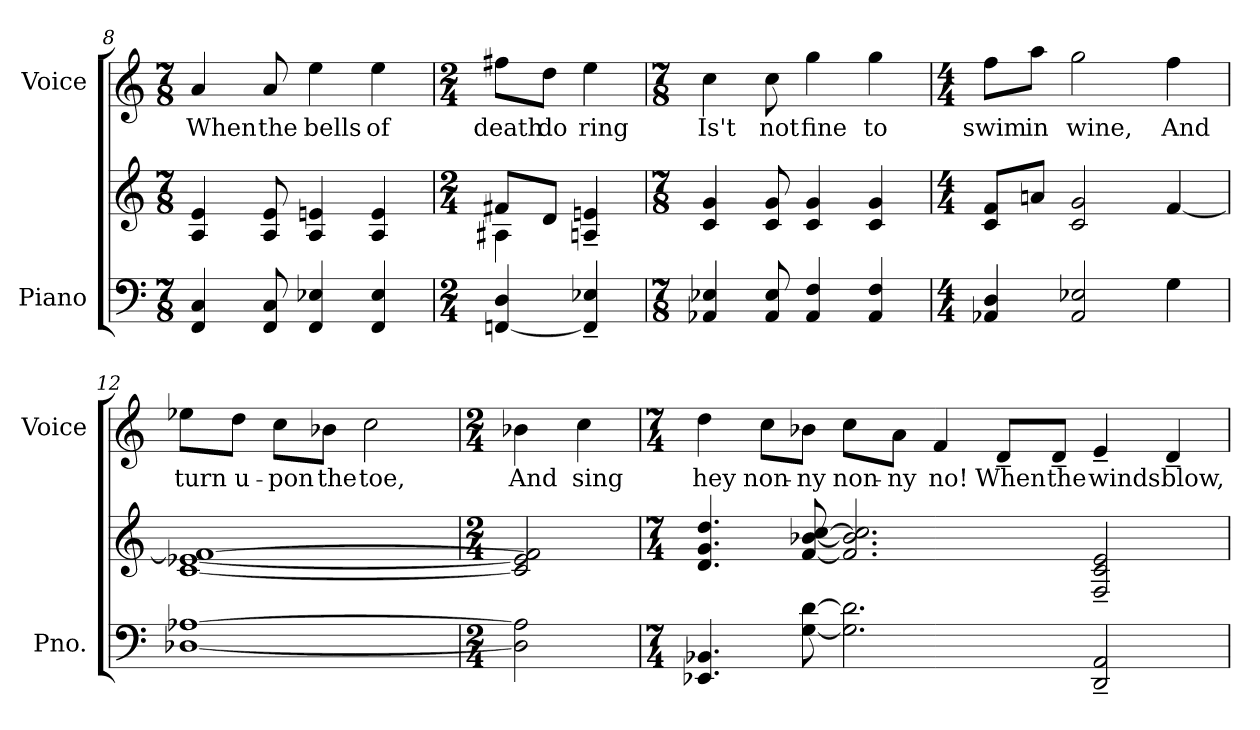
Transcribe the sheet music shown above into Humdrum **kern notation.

**kern	**kern	**kern	**text
*part2	*part2	*part1	*part1
*staff3	*staff2	*staff1	*staff1
*I"Piano	*	*I"Voice	*
*I'Pno.	*	*I'Voice	*
*clefF4	*clefG2	*clefG2	*
*k[]	*k[]	*k[]	*
*C:	*C:	*C:	*
*M7/8	*M7/8	*M7/8	*
=8	=8	=8	=8
!	!	!	!LO:LY:b:color=#000000
4FFi/ 4Ci	4Ai/ 4ei	4ai/	When
!	!	!	!LO:LY:b:color=#000000
8FFi/ 8Ci	8Ai/ 8ei	8ai/	the
!	!	!	!LO:LY:b:color=#000000
4FFi/ 4E-Xi	4Ai/ 4eni	4eei\	bells
!	!	!	!LO:LY:b:color=#000000
4FFi/ 4E-i	4Ai/ 4ei	4eei\	of
=9	=9	=9	=9
*M2/4	*M2/4	*M2/4	*
*	*^	*	*
!	!	!	!	!LO:LY:b:color=#000000
[<4FFni/ 4Di	8f#Xi/L	4A#Xi\	8ff#Xi\L	death
!	!	!	!	!LO:LY:b:color=#000000
.	8di/J	.	8ddi\J	do
!	!	!	!	!LO:LY:b:color=#000000
4FFi/]~ 4E-Xi~	4Ani/~ 4eni~	4ryy	4eei\	ring
*	*v	*v	*	*
!!LO:LB:g=z
=10	=10	=10	=10
*M7/8	*M7/8	*M7/8	*
*	*^	*	*
!	!	!	!	!LO:LY:b:color=#000000
*	*v	*v	*	*
4AA-Xi/ 4E-Xi	4ci/ 4gi	4cci\	Is't
!	!	!	!LO:LY:b:color=#000000
8AA-i/ 8E-i	8ci/ 8gi	8cci\	not
!	!	!	!LO:LY:b:color=#000000
4AA-i/ 4Fi	4ci/ 4gi	4ggi\	fine
!	!	!	!LO:LY:b:color=#000000
4AA-i/ 4Fi	4ci/ 4gi	4ggi\	to
=11	=11	=11	=11
*M4/4	*M4/4	*M4/4	*
!	!	!	!LO:LY:b:color=#000000
4AA-Xi/ 4Di	8ci/ 8fiL	8ffi\L	swim
!	!	!	!LO:LY:b:color=#000000
.	8ani/J	8aai\J	in
!	!	!	!LO:LY:b:color=#000000
2AA-i/ 2E-Xi	2ci/ 2gi	2ggi\	wine,
!	!	!	!LO:LY:b:color=#000000
4Gi\	[>4fi/	4ffi\	And
=12	=12	=12	=12
!	!	!	!LO:LY:b:color=#000000
[<1D-Xi [>1A-Xi	[<1ci [<1e-Xi 1fi_>	8ee-Xi\L	turn
!	!	!	!LO:LY:b:color=#000000
.	.	8ddi\J	u-
!	!	!	!LO:LY:b:color=#000000
.	.	8cci\L	-pon
!	!	!	!LO:LY:b:color=#000000
.	.	8b-Xi\J	the
!	!	!	!LO:LY:b:color=#000000
.	.	2cci\	toe,
=13	=13	=13	=13
*M2/4	*M2/4	*M2/4	*
!	!	!	!LO:LY:b:color=#000000
2D-i\] 2A-i]	2ci/] 2e-i] 2fi]	4b-Xi\	And
!	!	!	!LO:LY:b:color=#000000
.	.	4cci\	sing
!!LO:PB:g=z
=14	=14	=14	=14
*M7/4	*M7/4	*M7/4	*
!	!	!	!LO:LY:b:color=#000000
4.EE-Xi/ 4.BB-Xi	4.di/ 4.gi 4.ddi	4ddi\	hey
!	!	!	!LO:LY:b:color=#000000
.	.	8cci\L	non-
!	!	!	!LO:LY:b:color=#000000
[<8Gi\ [>8di	[<8fi/ [<8b-Xi [>8cci	8b-Xi\J	-ny
!	!	!	!LO:LY:b:color=#000000
2.Gi\] 2.di]	2.fi/] 2.b-i] 2.cci]	8cci\L	non-
!	!	!	!LO:LY:b:color=#000000
.	.	8ai\J	-ny
!	!	!	!LO:LY:b:color=#000000
.	.	4fi/	no!
!	!	!	!LO:LY:b:color=#000000
.	.	8d~i/L	When
!	!	!	!LO:LY:b:color=#000000
.	.	8d~i/J	the
!	!	!	!LO:LY:b:color=#000000
2DDi/~ 2AAi~	2Fi/~ 2ci~ 2ei~	4e~i/	winds
!	!	!	!LO:LY:b:color=#000000
.	.	4d~i/	blow,
=	=	=	=
*-	*-	*-	*-
